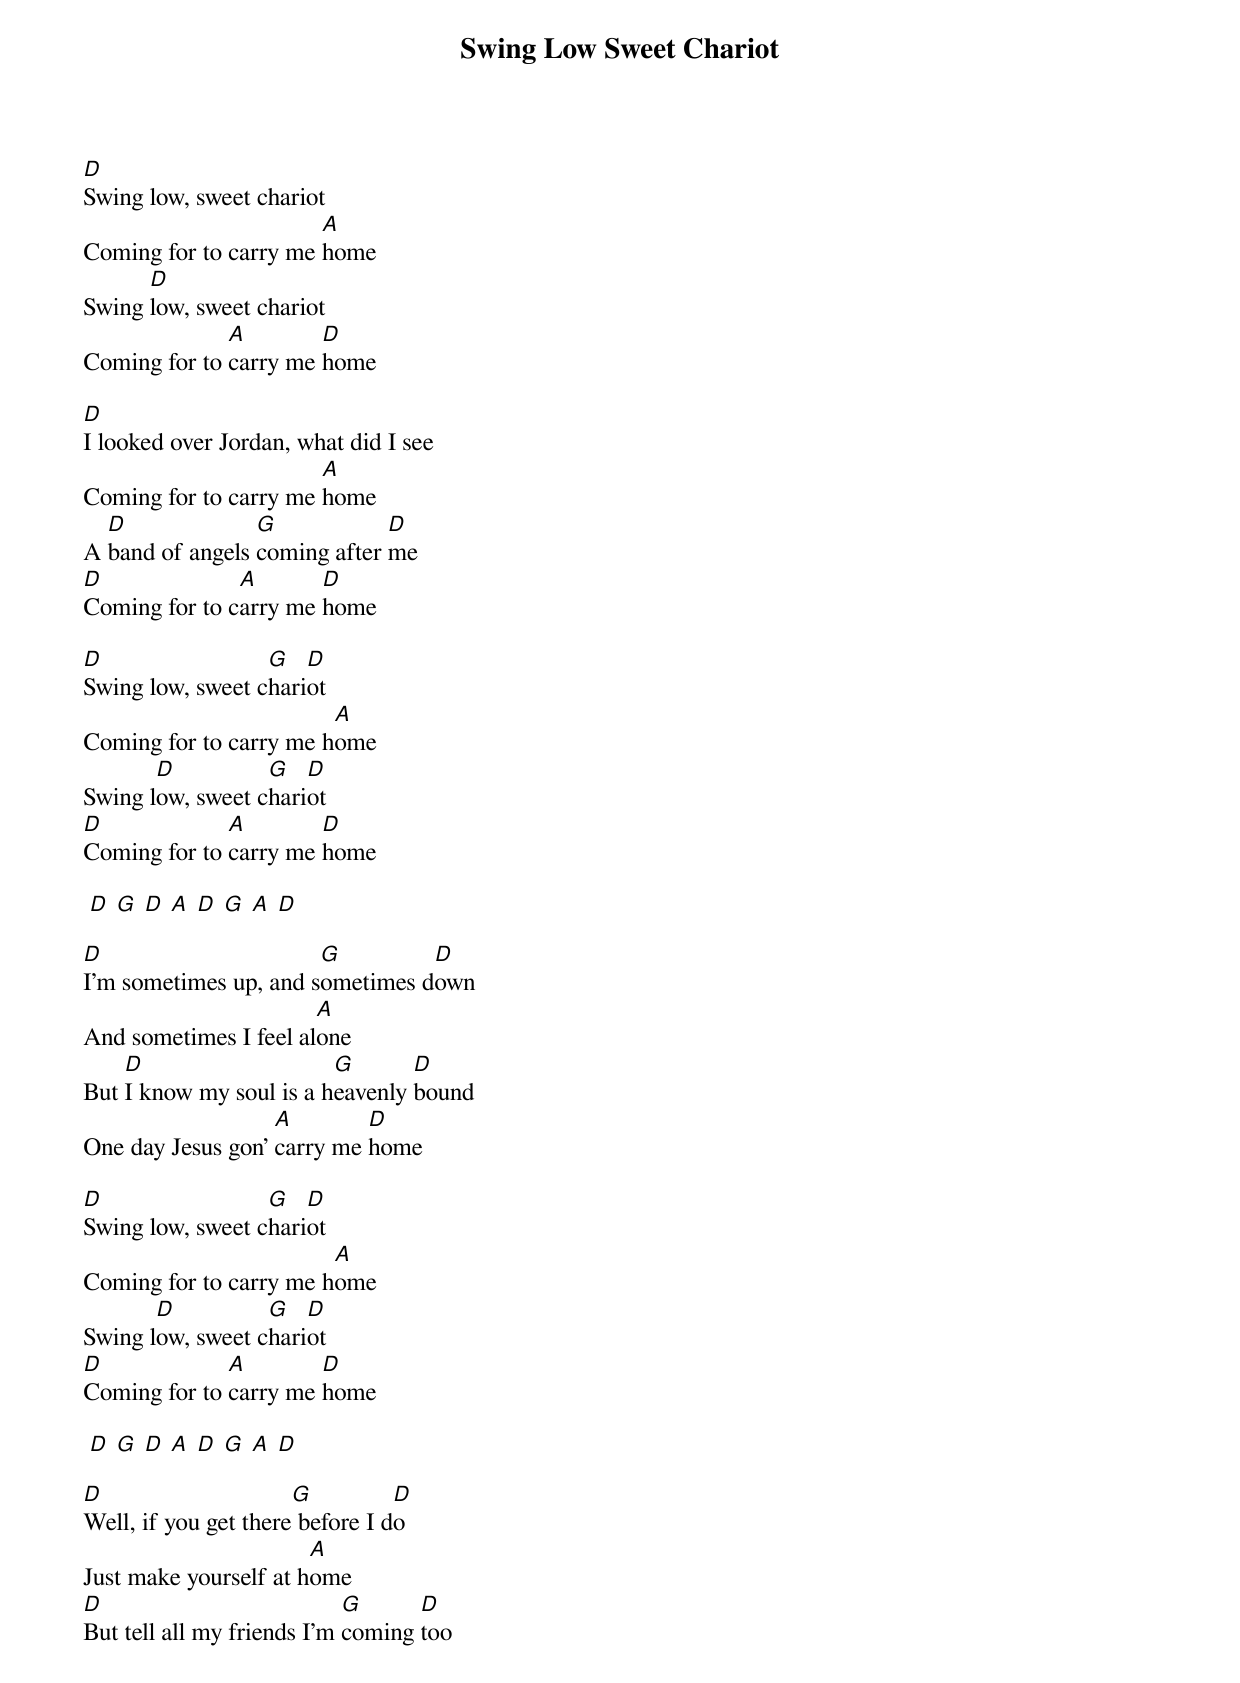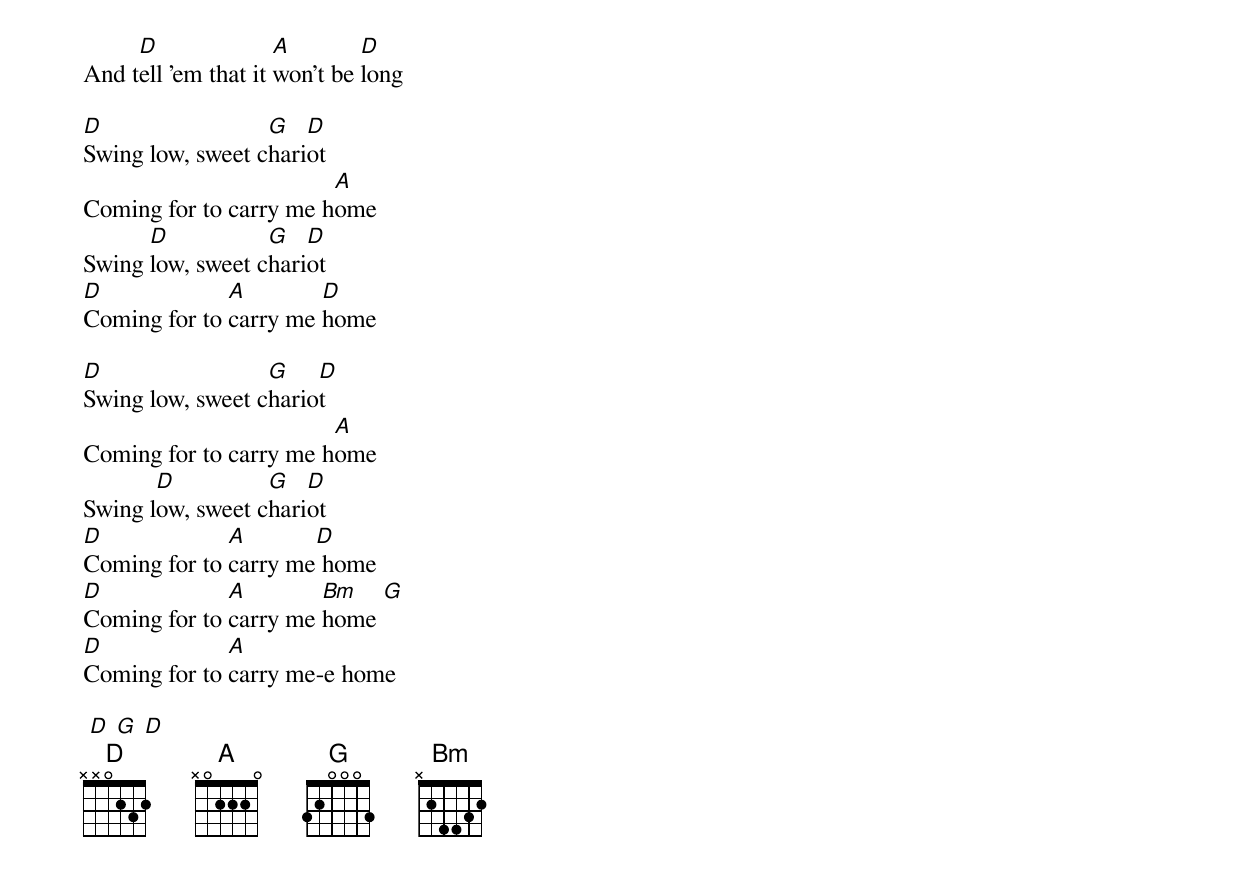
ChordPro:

{title: Swing Low Sweet Chariot}

[D]Swing low, sweet chariot
Coming for to carry me [A]home
Swing [D]low, sweet chariot
Coming for to [A]carry me [D]home

[D]I looked over Jordan, what did I see
Coming for to carry me [A]home
A [D]band of angels [G]coming after [D]me
[D]Coming for to c[A]arry me [D]home

[D]Swing low, sweet c[G]hari[D]ot
Coming for to carry me h[A]ome
Swing l[D]ow, sweet c[G]hari[D]ot
[D]Coming for to [A]carry me [D]home

 [D] [G] [D] [A] [D] [G] [A] [D]

[D]I'm sometimes up, and s[G]ometimes d[D]own
And sometimes I feel al[A]one
But [D]I know my soul is a h[G]eavenly [D]bound
One day Jesus gon' [A]carry me [D]home

[D]Swing low, sweet c[G]hari[D]ot
Coming for to carry me h[A]ome
Swing l[D]ow, sweet c[G]hari[D]ot
[D]Coming for to [A]carry me [D]home

 [D] [G] [D] [A] [D] [G] [A] [D]

[D]Well, if you get there[G] before I d[D]o
Just make yourself at h[A]ome
[D]But tell all my friends I'm [G]coming [D]too
And t[D]ell 'em that it [A]won't be [D]long

[D]Swing low, sweet c[G]hari[D]ot
Coming for to carry me h[A]ome
Swing [D]low, sweet c[G]hari[D]ot
[D]Coming for to [A]carry me [D]home

[D]Swing low, sweet c[G]hario[D]t
Coming for to carry me h[A]ome
Swing l[D]ow, sweet c[G]hari[D]ot
[D]Coming for to [A]carry me[D] home
[D]Coming for to [A]carry me [Bm]home [G]
[D]Coming for to [A]carry me-e home

 [D] [G] [D]
